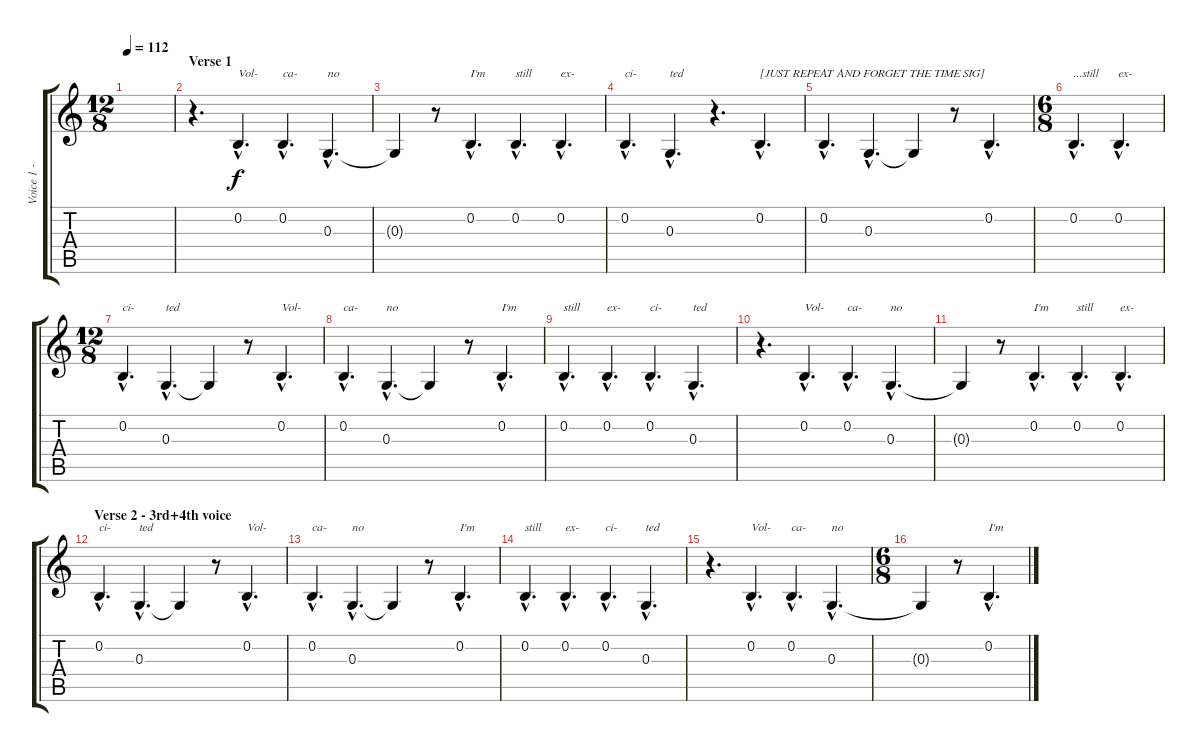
\track ("Voice 1 - \"Volcano...\"" "Voice 1 - ") {instrument clarinet}
\staff {score tabs}
\tuning (E4 B3 G3 D3 A2 E2) {hide}
\ts (12 8)
\tempo 112
\clef g2
\ks c
|
\section ("" "Verse 1")
r.4{d} 0.2{hac}.4{d txt "Vol-"} 0.2{hac}.4{d txt "ca-"} 0.3{hac}.4{d txt "no"} |
0.3{t}.4 r.8 0.2{hac}.4{d txt "I'm"} 0.2{hac}.4{d txt "still"} 0.2{hac}.4{d txt "ex-"} |
0.2{hac}.4{d txt "ci-"} 0.3{hac}.4{d txt "ted"} r.4{d} 0.2{hac}.4{d txt "[JUST REPEAT AND FORGET THE TIME SIG]"} |
0.2{hac}.4{d} 0.3{hac}.4{d} 0.3{t}.4 r.8 0.2{hac}.4{d} |
\ts (6 8)
0.2{hac}.4{d txt "...still"} 0.2{hac}.4{d txt "ex-"} |
\ts (12 8)
0.2{hac}.4{d txt "ci-"} 0.3{hac}.4{d txt "ted"} 0.3{t}.4 r.8 0.2{hac}.4{d txt "Vol-"} |
0.2{hac}.4{d txt "ca-"} 0.3{hac}.4{d txt "no"} 0.3{t}.4 r.8 0.2{hac}.4{d txt "I'm"} |
0.2{hac}.4{d txt "still"} 0.2{hac}.4{d txt "ex-"} 0.2{hac}.4{d txt "ci-"} 0.3{hac}.4{d txt "ted"} |
r.4{d} 0.2{hac}.4{d txt "Vol-"} 0.2{hac}.4{d txt "ca-"} 0.3{hac}.4{d txt "no"} |
0.3{t}.4 r.8 0.2{hac}.4{d txt "I'm"} 0.2{hac}.4{d txt "still"} 0.2{hac}.4{d txt "ex-"} |
\section ("" "Verse 2 - 3rd+4th voice")
0.2{hac}.4{d txt "ci-"} 0.3{hac}.4{d txt "ted"} 0.3{t}.4 r.8 0.2{hac}.4{d txt "Vol-"} |
0.2{hac}.4{d txt "ca-"} 0.3{hac}.4{d txt "no"} 0.3{t}.4 r.8 0.2{hac}.4{d txt "I'm"} |
0.2{hac}.4{d txt "still"} 0.2{hac}.4{d txt "ex-"} 0.2{hac}.4{d txt "ci-"} 0.3{hac}.4{d txt "ted"} |
r.4{d} 0.2{hac}.4{d txt "Vol-"} 0.2{hac}.4{d txt "ca-"} 0.3{hac}.4{d txt "no"} |
\ts (6 8)
0.3{t}.4 r.8 0.2{hac}.4{d txt "I'm"}
